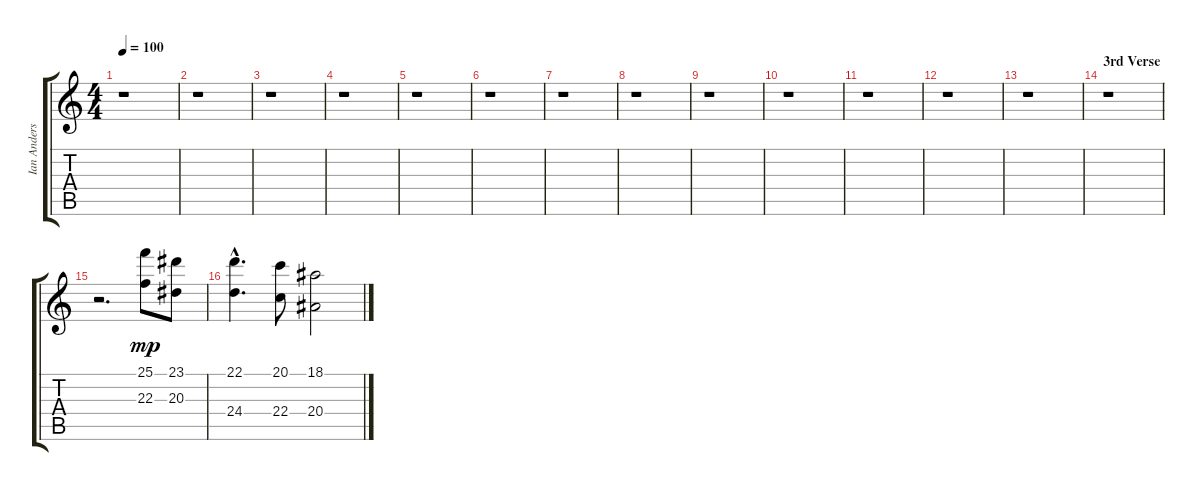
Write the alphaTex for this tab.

\track ("Ian Anderson - flute" "Ian Anders") {instrument flute}
\staff {score tabs}
\tuning (E4 B3 G3 D3 A2 E2) {hide}
\ts (4 4)
\tempo 100
\clef g2
\ks c
r.1{dy mp} |
r.1 |
r.1 |
r.1 |
r.1 |
r.1 |
r.1 |
r.1 |
r.1 |
r.1 |
r.1 |
r.1 |
r.1 |
\section ("" "3rd Verse")
r.1 |
r.2{d} (25.1 22.3).8 (23.1 20.3).8 |
(22.1{hac} 24.4{hac}).4{d} (20.1 22.4).8 (18.1 20.4).2
